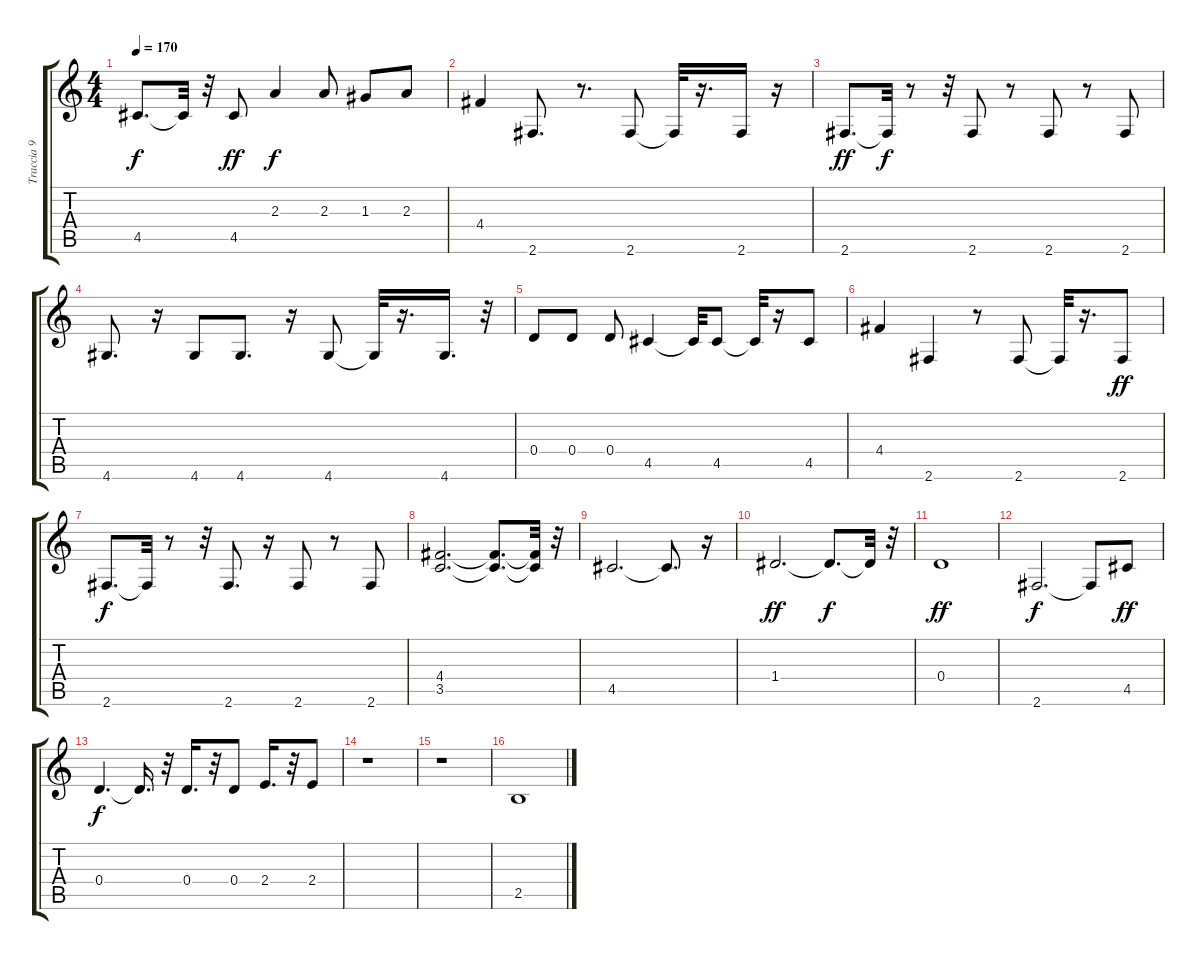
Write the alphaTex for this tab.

\track ("Traccia 9" "Traccia 9") {instrument overdrivenguitar}
\staff {score tabs}
\tuning (E4 B3 G3 D3 A2 E2) {hide}
\ts (4 4)
\tempo 170
\clef g2
\ks c
4.5.8{d dy f} 4.5{t}.32 r.32 4.5.8{dy ff} 2.3.4{dy f} 2.3.8 1.3.8 2.3.8 |
4.4.4 2.6.8{d} r.8{d} 2.6.8 2.6{t}.32 r.16{d} 2.6.16 r.16 |
2.6.8{d dy ff} 2.6{t}.32{dy f} r.8 r.32 2.6.8 r.8 2.6.8 r.8 2.6.8 |
4.6.8{d} r.16 4.6.8 4.6.8{d} r.16 4.6.8 4.6{t}.32 r.16{d} 4.6.16{d} r.32 |
0.4.8 0.4.8 0.4.8 4.5.4 4.5{t}.32 4.5.8 4.5{t}.32 r.16 4.5.8 |
4.4.4 2.6.4 r.8 2.6.8 2.6{t}.32 r.16{d} 2.6.8{dy ff} |
2.6.8{d dy f} 2.6{t}.32 r.8 r.32 2.6.8{d} r.16 2.6.8 r.8 2.6.8 |
(4.4 3.5).2{d} (4.4{t} 3.5{t}).8{d} (4.4{t} 3.5{t}).32 r.32 |
4.5.2{d} 4.5{t}.8{d} r.16 |
1.4.2{d dy ff} 1.4{t}.8{d dy f} 1.4{t}.32 r.32 |
0.4.1{dy ff} |
2.6.2{d dy f} 2.6{t}.8 4.5.8{dy ff} |
0.4.4{d dy f} 0.4{t}.16{d} r.32 0.4.16{d} r.32 0.4.8 2.4.16{d} r.32 2.4.8 |
r.1 |
r.1 |
2.5.1
